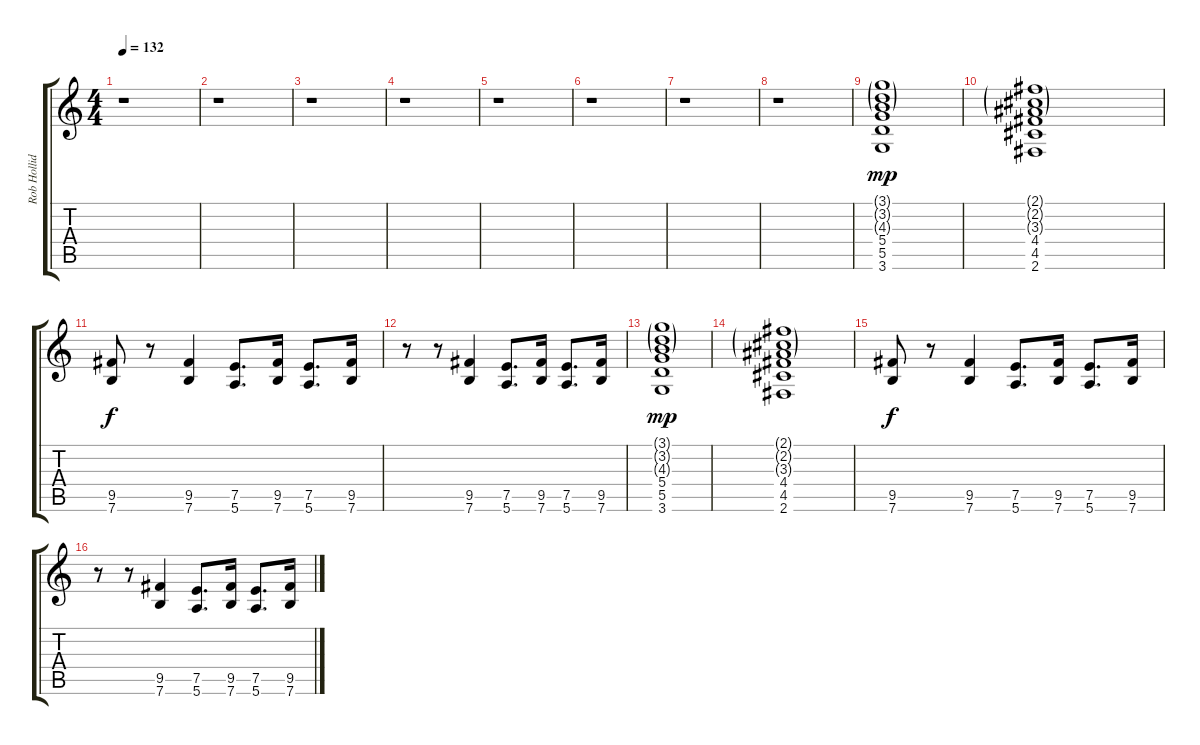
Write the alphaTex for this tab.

\track ("Rob Holliday" "Rob Hollid") {instrument acousticguitarnylon}
\staff {score tabs}
\tuning (E4 B3 G3 D3 A2 E2) {hide}
\ts (4 4)
\tempo 132
\clef g2
\ks c
r.1{dy f} |
r.1 |
r.1 |
r.1 |
r.1 |
r.1 |
r.1 |
r.1 |
(3.1{g} 3.2{g} 4.3{g} 5.4 5.5 3.6).1{dy mp instrument distortionguitar} |
(2.1{g} 2.2{g} 3.3{g} 4.4 4.5 2.6).1 |
(9.5 7.6).8{dy f} r.8 (9.5 7.6).4 (7.5 5.6).8{d} (9.5 7.6).16 (7.5 5.6).8{d} (9.5 7.6).16 |
r.8 r.8 (9.5 7.6).4 (7.5 5.6).8{d} (9.5 7.6).16 (7.5 5.6).8{d} (9.5 7.6).16 |
(3.1{g} 3.2{g} 4.3{g} 5.4 5.5 3.6).1{dy mp} |
(2.1{g} 2.2{g} 3.3{g} 4.4 4.5 2.6).1 |
(9.5 7.6).8{dy f} r.8 (9.5 7.6).4 (7.5 5.6).8{d} (9.5 7.6).16 (7.5 5.6).8{d} (9.5 7.6).16 |
r.8 r.8 (9.5 7.6).4 (7.5 5.6).8{d} (9.5 7.6).16 (7.5 5.6).8{d} (9.5 7.6).16
